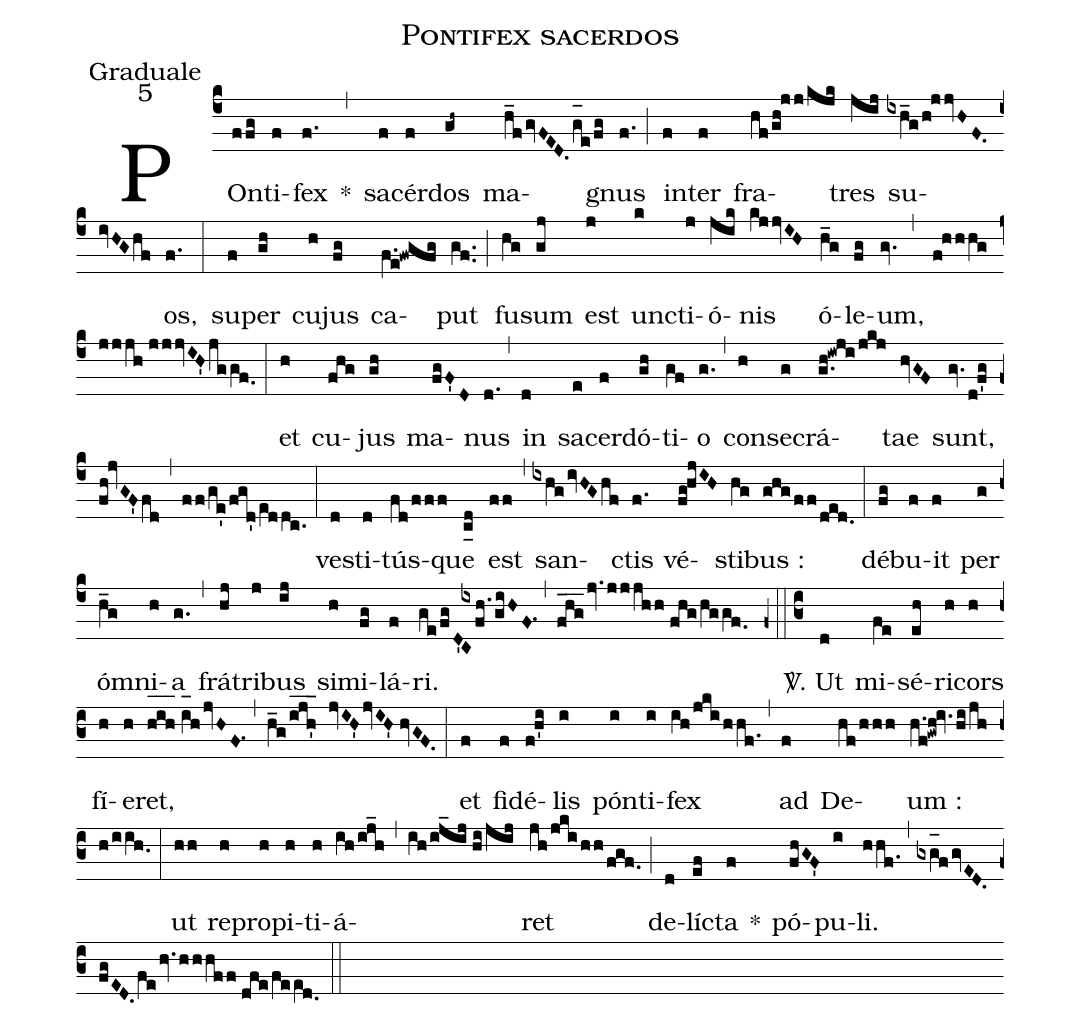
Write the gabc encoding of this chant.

name:Pontifex sacerdos;
office-part:Graduale;
mode:5;
%%
(c4) POn(ffg)ti(f)fex(f.) *(,) sa(f)cér(f)dos(gh~) ma(h_fgvFED.g_[oh:h]e/fg)gnus(f.) (;) in(f)ter(f) fra(hf/gh!jj/kjk)tres(jij) su(ixh_g/h!jjvHF.ivHGhf)os,(f.) (:) su(f)per(gh) cu(h)jus(fg) ca(f.e!fwgfg)put(gf..) (;) fu(hg)sum(gj) est(j) un(k)cti(j)ó(jik)nis(kjjvIH) ó(h_g)le(fg)um,(gv.) (,) (f!hhhg//jjjh//jjjvIH'jggf.0) (:) et(h) cu(fhg)jus(gh) ma(fgF'D)nus(d.) (,) in(d) sa(e)cer(f)dó(gh)ti(gf)o(g.) (,) con(h)se(g)crá(g.h!iwji/jkj)tae(hvGF) sunt,(gv.d!f'g//fh!jvGF'fd) (,) (ff/ge'/fgd'/e[ll:1]ddc.) (:) ve(d)sti(d)tús(fd/fff)que(c_[ll:1]d) est(ff) (,) san(ixhgivHGhf)ctis(f.) vé(fg!hjIH)sti(hg)bus :(ghgff/ded.) (:) dé(fg)bu(f)it(f) per(g) ó(h_g)mni(h)a(g.) (,) frá(hj)tri(j)bus(ij) si(h)mi(fg)lá(f)ri.(ge/fgD0'/[-0.5]{ix}C0fh./giHF.1) (,) (fhg___jv.jjjhh//fhg/hggf.0) (z0::c3) <sp>V/</sp>. Ut(d) mi(fe)sé(eh)ri(h)cors(h) fí(h)e(h)ret,(h_[oh:h]i_[oh:h]h_2[oh:h]//i_[oh:h]hjvHF.1) (,) (h_g/ijh'___ jvIH'jvIH'//hvGF.) (:) et(f) fi(f)dé(f!h'i)lis(i) pón(i)ti(i)fex(ih/jkihhf.) (,) ad(f) De(hf/hhh)um :(h.f!gwh!iv.hi/jhh/iih.0) (:) ut(hh) re(h)pro(h)pi(h)ti(h)á(ih/ij_h)(,)(ih/ij_ij//hi/jij)ret(jh/jkihh/fgf.) (;) de(d)lí(ef)cta(f) *() pó(fhGF')pu(i)li.(hhf.) (,) (gxg_[oh:h]fgvED.fgED.fehv.hhhff//dfe/fee[ll:1]d.0) (::)
